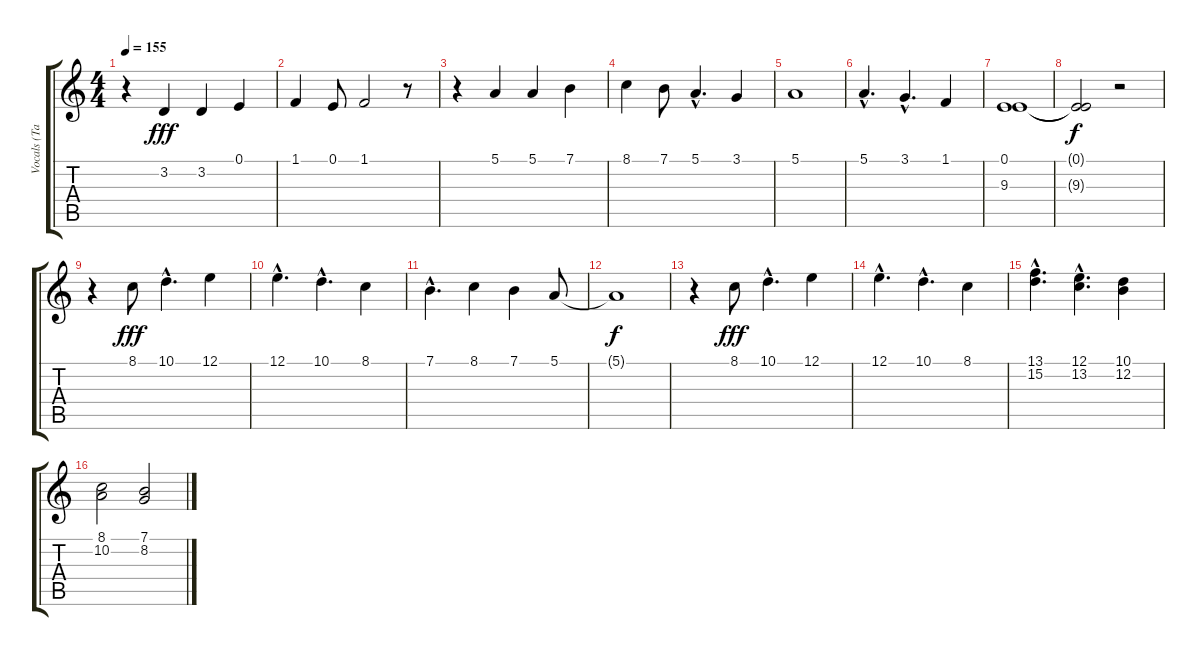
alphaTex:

\track ("Vocals (Tarja)" "Vocals (Ta") {instrument lead3calliope}
\staff {score tabs}
\tuning (E4 B3 G3 D3 A2 E2) {hide}
\ts (4 4)
\tempo 155
\clef g2
\ks c
r.4{dy f} 3.2.4{dy fff} 3.2.4 0.1.4 |
1.1.4 0.1.8 1.1.2 r.8 |
r.4 5.1.4 5.1.4 7.1.4 |
8.1.4 7.1.8 5.1{hac}.4{d} 3.1.4 |
5.1.1 |
5.1{hac}.4{d} 3.1{hac}.4{d} 1.1.4 |
(0.1 9.3).1 |
(0.1{t} 9.3{t}).2{dy f} r.2 |
r.4 8.1.8{dy fff} 10.1{hac}.4{d} 12.1.4 |
12.1{hac}.4{d} 10.1{hac}.4{d} 8.1.4 |
7.1{hac}.4{d} 8.1.4 7.1.4 5.1.8 |
5.1{t}.1{dy f} |
r.4 8.1.8{dy fff} 10.1{hac}.4{d} 12.1.4 |
12.1{hac}.4{d} 10.1{hac}.4{d} 8.1.4 |
(13.1{hac} 15.2{hac}).4{d} (12.1{hac} 13.2{hac}).4{d} (10.1 12.2).4 |
(8.1 10.2).2 (7.1 8.2).2
